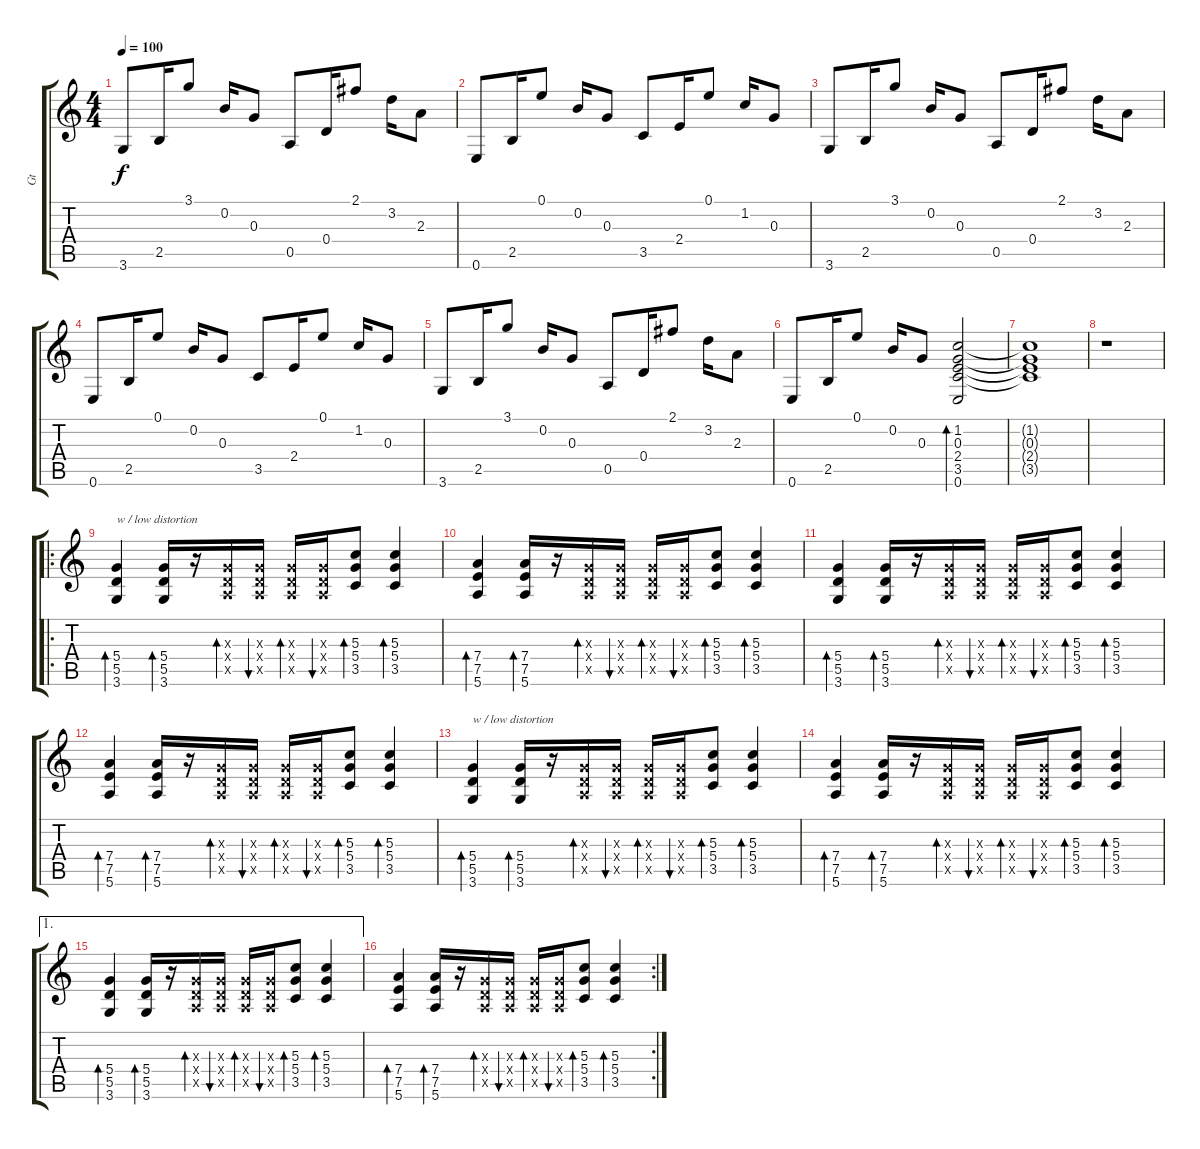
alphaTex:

\track ("Gt" "Gt") {instrument acousticguitarsteel}
\staff {score tabs}
\tuning (E4 B3 G3 D3 A2 E2) {hide}
\ts (4 4)
\tempo 100
\clef g2
\ks c
3.6.8{dy f} 2.5.16 3.1.8 0.2.16 0.3.8 0.5.8 0.4.16 2.1.8 3.2.16 2.3.8 |
0.6.8 2.5.16 0.1.8 0.2.16 0.3.8 3.5.8 2.4.16 0.1.8 1.2.16 0.3.8 |
3.6.8 2.5.16 3.1.8 0.2.16 0.3.8 0.5.8 0.4.16 2.1.8 3.2.16 2.3.8 |
0.6.8 2.5.16 0.1.8 0.2.16 0.3.8 3.5.8 2.4.16 0.1.8 1.2.16 0.3.8 |
3.6.8 2.5.16 3.1.8 0.2.16 0.3.8 0.5.8 0.4.16 2.1.8 3.2.16 2.3.8 |
0.6.8 2.5.16 0.1.8 0.2.16 0.3.8 (1.2 0.3 2.4 3.5 0.6).2{bd 480} |
(1.2{t} 0.3{t} 2.4{t} 3.5{t}).1 |
r.1 |
\ro
(5.4 5.5 3.6).4{bd 60 txt "w / low distortion" volume 12 instrument acousticguitarsteel} (5.4 5.5 3.6).16{bd 60} r.16 (0.3{x} 0.4{x} 0.5{x}).16{bd 60} (0.3{x} 0.4{x} 0.5{x}).16{bu 60} (0.3{x} 0.4{x} 0.5{x}).16{bd 60} (0.3{x} 0.4{x} 0.5{x}).16{bu 60} (5.3 5.4 3.5).8{bd 60} (5.3 5.4 3.5).4{bd 60} |
(7.4 7.5 5.6).4{bd 60} (7.4 7.5 5.6).16{bd 60} r.16 (0.3{x} 0.4{x} 0.5{x}).16{bd 60} (0.3{x} 0.4{x} 0.5{x}).16{bu 60} (0.3{x} 0.4{x} 0.5{x}).16{bd 60} (0.3{x} 0.4{x} 0.5{x}).16{bu 60} (5.3 5.4 3.5).8{bd 60} (5.3 5.4 3.5).4{bd 60} |
(5.4 5.5 3.6).4{bd 60} (5.4 5.5 3.6).16{bd 60} r.16 (0.3{x} 0.4{x} 0.5{x}).16{bd 60} (0.3{x} 0.4{x} 0.5{x}).16{bu 60} (0.3{x} 0.4{x} 0.5{x}).16{bd 60} (0.3{x} 0.4{x} 0.5{x}).16{bu 60} (5.3 5.4 3.5).8{bd 60} (5.3 5.4 3.5).4{bd 60} |
(7.4 7.5 5.6).4{bd 60} (7.4 7.5 5.6).16{bd 60} r.16 (0.3{x} 0.4{x} 0.5{x}).16{bd 60} (0.3{x} 0.4{x} 0.5{x}).16{bu 60} (0.3{x} 0.4{x} 0.5{x}).16{bd 60} (0.3{x} 0.4{x} 0.5{x}).16{bu 60} (5.3 5.4 3.5).8{bd 60} (5.3 5.4 3.5).4{bd 60} |
(5.4 5.5 3.6).4{bd 60 txt "w / low distortion" volume 12 instrument acousticguitarsteel} (5.4 5.5 3.6).16{bd 60} r.16 (0.3{x} 0.4{x} 0.5{x}).16{bd 60} (0.3{x} 0.4{x} 0.5{x}).16{bu 60} (0.3{x} 0.4{x} 0.5{x}).16{bd 60} (0.3{x} 0.4{x} 0.5{x}).16{bu 60} (5.3 5.4 3.5).8{bd 60} (5.3 5.4 3.5).4{bd 60} |
(7.4 7.5 5.6).4{bd 60} (7.4 7.5 5.6).16{bd 60} r.16 (0.3{x} 0.4{x} 0.5{x}).16{bd 60} (0.3{x} 0.4{x} 0.5{x}).16{bu 60} (0.3{x} 0.4{x} 0.5{x}).16{bd 60} (0.3{x} 0.4{x} 0.5{x}).16{bu 60} (5.3 5.4 3.5).8{bd 60} (5.3 5.4 3.5).4{bd 60} |
\ae 1
(5.4 5.5 3.6).4{bd 60} (5.4 5.5 3.6).16{bd 60} r.16 (0.3{x} 0.4{x} 0.5{x}).16{bd 60} (0.3{x} 0.4{x} 0.5{x}).16{bu 60} (0.3{x} 0.4{x} 0.5{x}).16{bd 60} (0.3{x} 0.4{x} 0.5{x}).16{bu 60} (5.3 5.4 3.5).8{bd 60} (5.3 5.4 3.5).4{bd 60} |
\rc 2
(7.4 7.5 5.6).4{bd 60} (7.4 7.5 5.6).16{bd 60} r.16 (0.3{x} 0.4{x} 0.5{x}).16{bd 60} (0.3{x} 0.4{x} 0.5{x}).16{bu 60} (0.3{x} 0.4{x} 0.5{x}).16{bd 60} (0.3{x} 0.4{x} 0.5{x}).16{bu 60} (5.3 5.4 3.5).8{bd 60} (5.3 5.4 3.5).4{bd 60}
